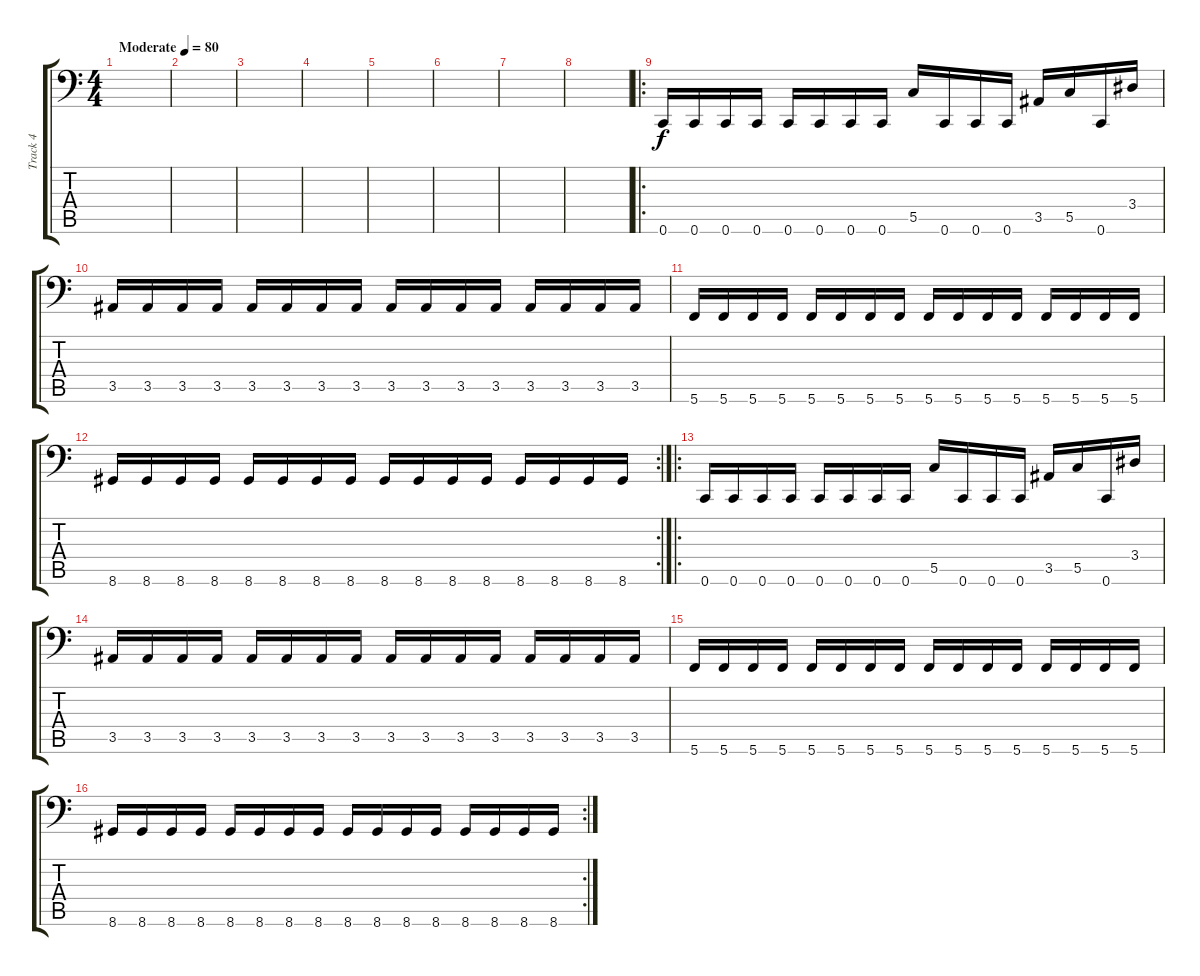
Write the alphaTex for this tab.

\track ("Track 4" "Track 4") {instrument electricbassfinger}
\staff {score tabs}
\tuning (C3 G2 Eb2 C2 G1 C1) {hide}
\ts (4 4)
\tempo (80 "Moderate")
\clef f4
\ks c
|
|
|
|
|
|
|
|
\ro
0.6.16 0.6.16 0.6.16 0.6.16 0.6.16 0.6.16 0.6.16 0.6.16 5.5.16 0.6.16 0.6.16 0.6.16 3.5.16 5.5.16 0.6.16 3.4.16 |
3.5.16 3.5.16 3.5.16 3.5.16 3.5.16 3.5.16 3.5.16 3.5.16 3.5.16 3.5.16 3.5.16 3.5.16 3.5.16 3.5.16 3.5.16 3.5.16 |
5.6.16 5.6.16 5.6.16 5.6.16 5.6.16 5.6.16 5.6.16 5.6.16 5.6.16 5.6.16 5.6.16 5.6.16 5.6.16 5.6.16 5.6.16 5.6.16 |
\rc 2
8.6.16 8.6.16 8.6.16 8.6.16 8.6.16 8.6.16 8.6.16 8.6.16 8.6.16 8.6.16 8.6.16 8.6.16 8.6.16 8.6.16 8.6.16 8.6.16 |
\ro
0.6.16 0.6.16 0.6.16 0.6.16 0.6.16 0.6.16 0.6.16 0.6.16 5.5.16 0.6.16 0.6.16 0.6.16 3.5.16 5.5.16 0.6.16 3.4.16 |
3.5.16 3.5.16 3.5.16 3.5.16 3.5.16 3.5.16 3.5.16 3.5.16 3.5.16 3.5.16 3.5.16 3.5.16 3.5.16 3.5.16 3.5.16 3.5.16 |
5.6.16 5.6.16 5.6.16 5.6.16 5.6.16 5.6.16 5.6.16 5.6.16 5.6.16 5.6.16 5.6.16 5.6.16 5.6.16 5.6.16 5.6.16 5.6.16 |
\rc 2
8.6.16 8.6.16 8.6.16 8.6.16 8.6.16 8.6.16 8.6.16 8.6.16 8.6.16 8.6.16 8.6.16 8.6.16 8.6.16 8.6.16 8.6.16 8.6.16
